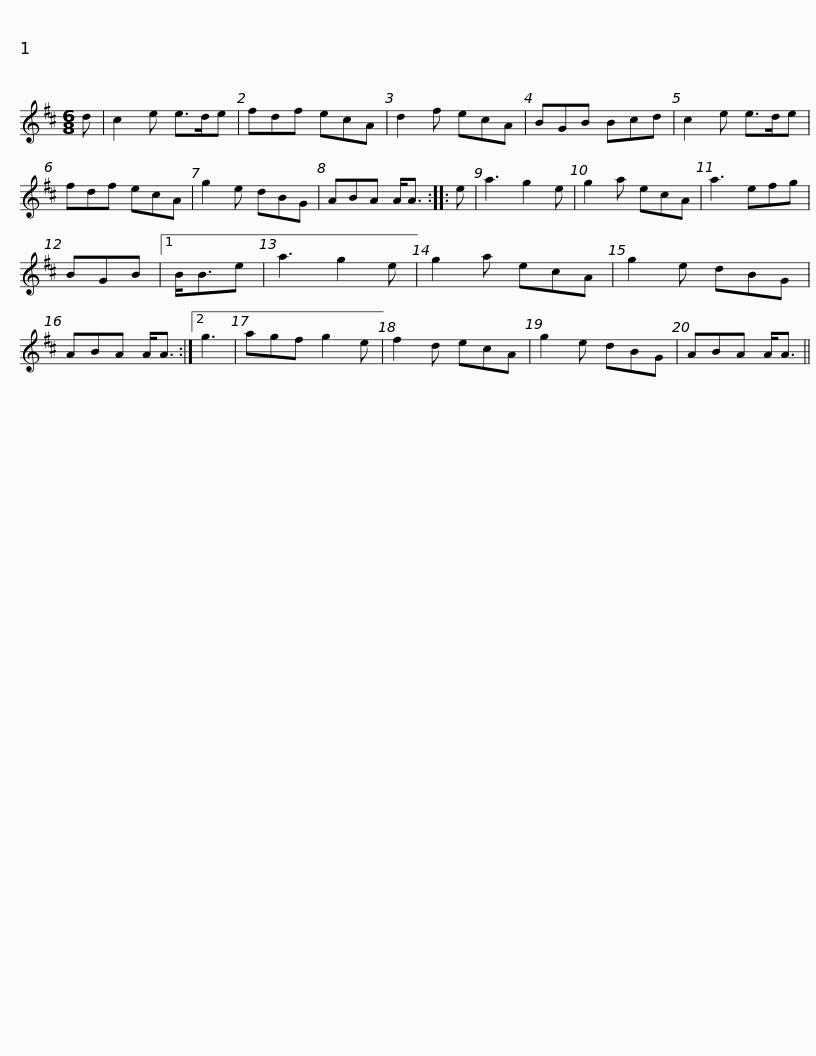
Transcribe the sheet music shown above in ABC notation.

X:1
L:1/8
M:6/8
I:linebreak $
K:D
V:1 treble
V:1
 d | c2 e e>de | fdf ecA | d2 f ecA | BGB Bcd | %5
 c2 e e>de | fdf ecA | g2 e dBG |$ ABA A<A :: e | %10
 a3 g2 e | g2 a ecA | a3 efg | BGB |1 B<Be | %15
 a3 g2 e | g2 a ecA | g2 e dBG |$ ABA A<A :|2 g3 | %20
 agf g2 e | f2 d ecA | g2 e dBG | ABA A<A || %24
